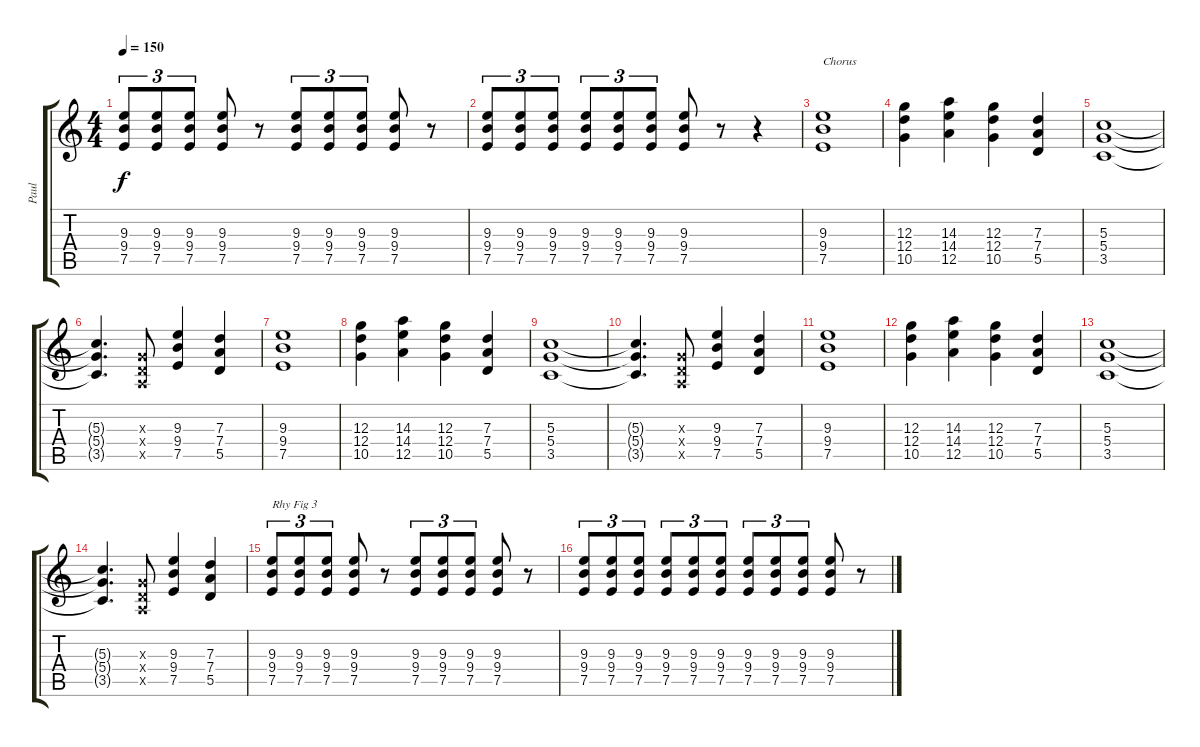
\track ("Paul" "Paul") {instrument overdrivenguitar}
\staff {score tabs}
\tuning (E4 B3 G3 D3 A2 E2) {hide}
\ts (4 4)
\tempo 150
\clef g2
\ks c
(9.3 9.4 7.5).8{tu (3 2) dy f} (9.3 9.4 7.5).8{tu (3 2)} (9.3 9.4 7.5).8{tu (3 2)} (9.3 9.4 7.5).8 r.8 (9.3 9.4 7.5).8{tu (3 2)} (9.3 9.4 7.5).8{tu (3 2)} (9.3 9.4 7.5).8{tu (3 2)} (9.3 9.4 7.5).8 r.8 |
(9.3 9.4 7.5).8{tu (3 2)} (9.3 9.4 7.5).8{tu (3 2)} (9.3 9.4 7.5).8{tu (3 2)} (9.3 9.4 7.5).8{tu (3 2)} (9.3 9.4 7.5).8{tu (3 2)} (9.3 9.4 7.5).8{tu (3 2)} (9.3 9.4 7.5).8 r.8 r.4 |
(9.3 9.4 7.5).1{txt "Chorus"} |
(12.3 12.4 10.5).4 (14.3 14.4 12.5).4 (12.3 12.4 10.5).4 (7.3 7.4 5.5).4 |
(5.3 5.4 3.5).1 |
(5.3{t} 5.4{t} 3.5{t}).4{d} (0.3{x} 0.4{x} 0.5{x}).8 (9.3 9.4 7.5).4 (7.3 7.4 5.5).4 |
(9.3 9.4 7.5).1 |
(12.3 12.4 10.5).4 (14.3 14.4 12.5).4 (12.3 12.4 10.5).4 (7.3 7.4 5.5).4 |
(5.3 5.4 3.5).1 |
(5.3{t} 5.4{t} 3.5{t}).4{d} (0.3{x} 0.4{x} 0.5{x}).8 (9.3 9.4 7.5).4 (7.3 7.4 5.5).4 |
(9.3 9.4 7.5).1 |
(12.3 12.4 10.5).4 (14.3 14.4 12.5).4 (12.3 12.4 10.5).4 (7.3 7.4 5.5).4 |
(5.3 5.4 3.5).1 |
(5.3{t} 5.4{t} 3.5{t}).4{d} (0.3{x} 0.4{x} 0.5{x}).8 (9.3 9.4 7.5).4 (7.3 7.4 5.5).4 |
(9.3 9.4 7.5).8{tu (3 2) txt "Rhy Fig 3"} (9.3 9.4 7.5).8{tu (3 2)} (9.3 9.4 7.5).8{tu (3 2)} (9.3 9.4 7.5).8 r.8 (9.3 9.4 7.5).8{tu (3 2)} (9.3 9.4 7.5).8{tu (3 2)} (9.3 9.4 7.5).8{tu (3 2)} (9.3 9.4 7.5).8 r.8 |
(9.3 9.4 7.5).8{tu (3 2)} (9.3 9.4 7.5).8{tu (3 2)} (9.3 9.4 7.5).8{tu (3 2)} (9.3 9.4 7.5).8{tu (3 2)} (9.3 9.4 7.5).8{tu (3 2)} (9.3 9.4 7.5).8{tu (3 2)} (9.3 9.4 7.5).8{tu (3 2)} (9.3 9.4 7.5).8{tu (3 2)} (9.3 9.4 7.5).8{tu (3 2)} (9.3 9.4 7.5).8 r.8
